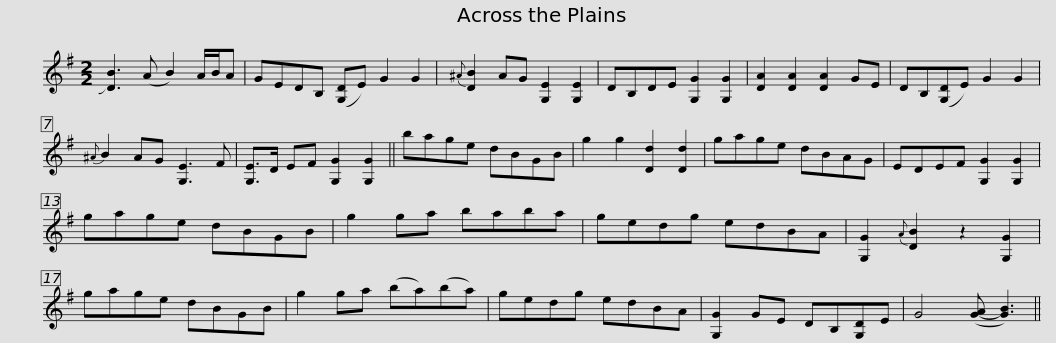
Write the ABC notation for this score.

X:1
L:1/8
M:2/2
I:linebreak $
K:G
V:1 treble
V:1
 !slide![DB]3 (A B2) A/B/A | GEDB, ([G,D]E) G2 G2 |{^A} [DB]2 AG [G,E]2 [G,E]2 | DB,DE [G,G]2 [G,G]2 | [DA]2 [DA]2 [DA]2 GE | %5
 DB,([G,D]E) G2 G2 |${^A} B2 AG [G,E]3 F | [G,E]>D EF [G,G]2 [G,G]2 || bage dBGB | g2 g2 [Dd]2 [Dd]2 | %10
 gage dBAG | EDEF [G,G]2 [G,G]2 |$ gage dBGB | g2 ga baba | gedg edBA | %15
 [G,G]2{A} [DB]2 z2 [G,G]2 | gage dBGB |$ g2 ga (ba)(ba) | gedg edBA | [G,G]2 GE DB,[G,D]E | %20
 G4 ([G-A] [GB]3) || %21
